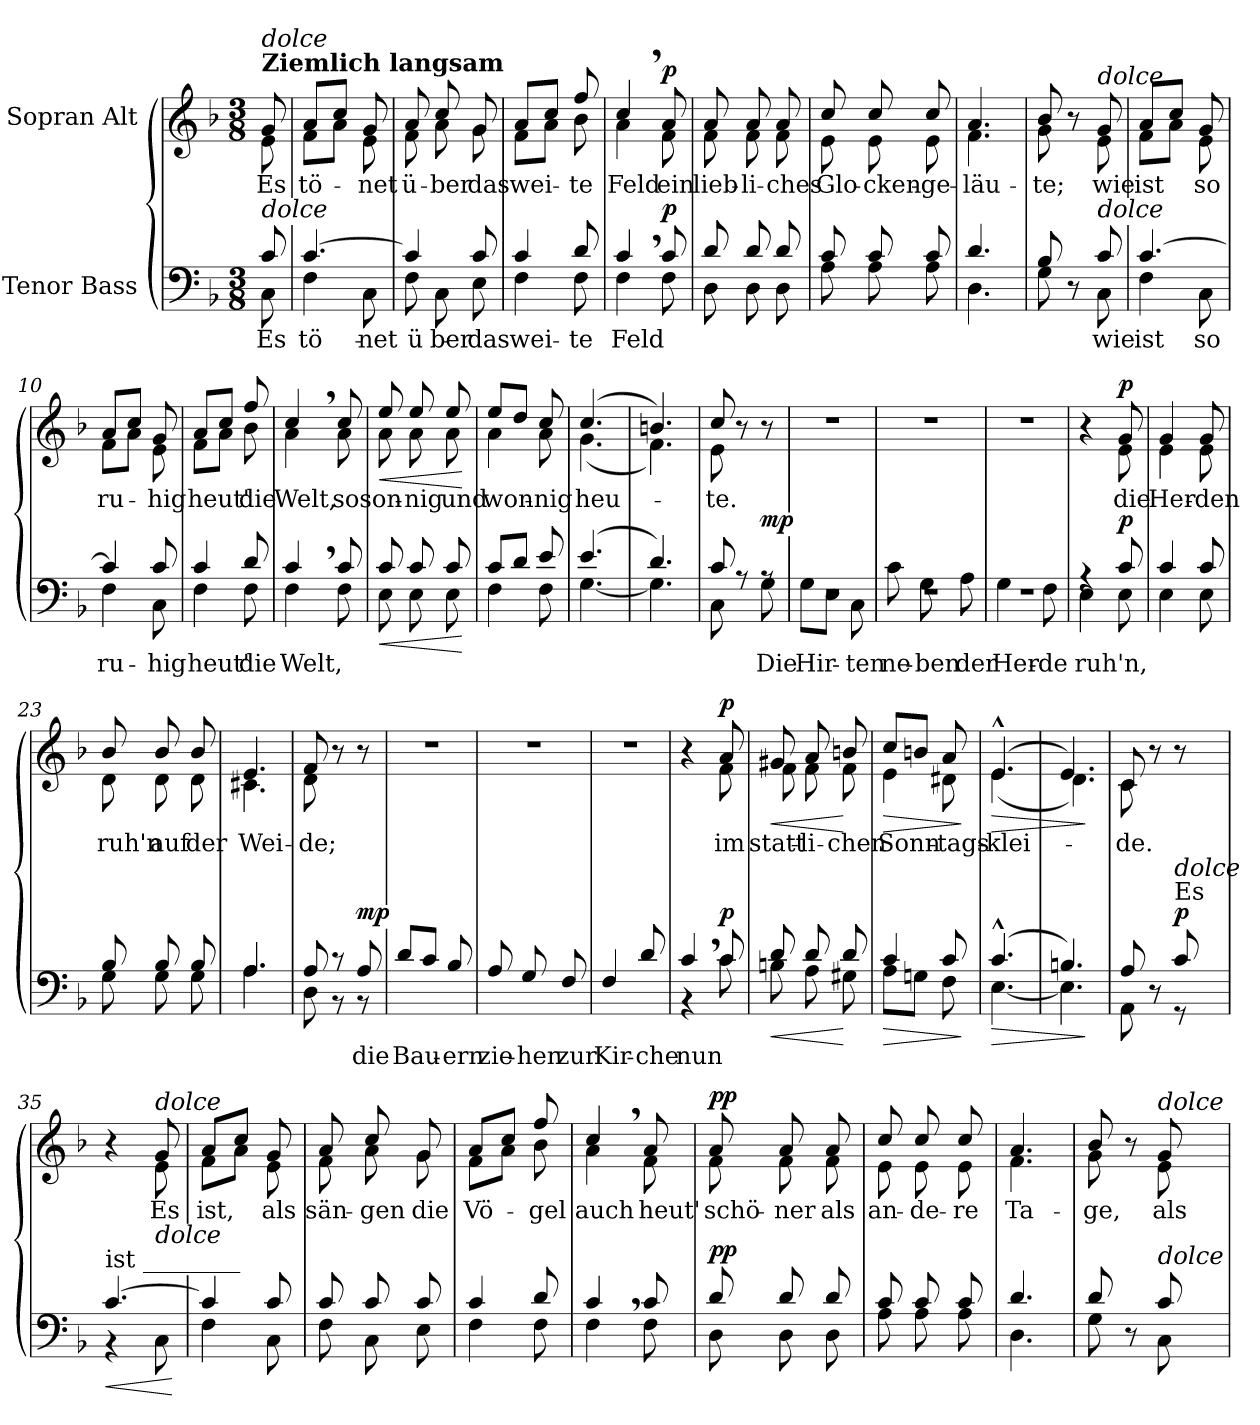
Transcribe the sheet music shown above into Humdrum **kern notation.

**kern	**text	**dynam	**kern	**text	**dynam
*part2	*part2	*part2	*part1	*part1	*part1
*staff2	*staff2	*staff2	*staff1	*staff1	*staff1
*I"Tenor Bass	*	*	*I"Sopran Alt	*	*
*clefF4	*	*	*clefG2	*	*
*k[b-]	*	*	*k[b-]	*	*
*M3/8	*	*	*M3/8	*	*
=	=	=	=	=	=
*^	*	*	*^	*	*
!	!	!	!	!LO:TX:a:B:t=Ziemlich langsam	!	!	!
!	!	!	!	!LO:TX:a:i:t=dolce	!	!	!
!LO:TX:a:i:t=dolce	!	!	!	!	!	!	!
8c/	8C\	Es	.	8g/	8e\	Es	.
=1	=1	=1	=1	=1	=1	=1	=1
[4.c/	4F\	tö-	.	8a/L	8f\L	tö-	.
.	.	.	.	8cc/J	8a\J	.	.
.	8C\	-net	.	8g/	8e\	-net	.
=2	=2	=2	=2	=2	=2	=2	=2
4c/]	8F\	ü-	.	8a/	8f\	ü-	.
.	8C\	-ber	.	8cc/	8a\	-ber	.
8c/	8E\	das	.	8g/	8g\	das	.
=3	=3	=3	=3	=3	=3	=3	=3
4c/	4F\	wei-	.	8a/L	8f\L	wei-	.
.	.	.	.	8cc/J	8a\J	.	.
8d/	8F\	-te	.	8ff/	8b-\	-te	.
=4	=4	=4	=4	=4	=4	=4	=4
4c,/	4F\	Feld	.	4cc,/	4a\	Feld	.
!	!	!	!LO:DY:a	!	!	!	!LO:DY:a
8c/	8F\	.	p	8a/	8f\	ein	p
=5	=5	=5	=5	=5	=5	=5	=5
8d/	8D\	.	.	8a/	8f\	lieb-	.
8d/	8D\	.	.	8a/	8f\	-li-	.
8d/	8D\	.	.	8a/	8f\	-ches	.
=6	=6	=6	=6	=6	=6	=6	=6
8c/	8A\	.	.	8cc/	8e\	Glo-	.
8c/	8A\	.	.	8cc/	8e\	-cken-	.
8c/	8A\	.	.	8cc/	8e\	-ge-	.
=7	=7	=7	=7	=7	=7	=7	=7
4.d/	4.D\	.	.	4.a/	4.f\	-läu-	.
!!LO:LB:g=z	!!
=8	=8	=8	=8	=8	=8	=8	=8
8B-/	8G\	.	.	8b-/	8g\	-te;	.
8r	8ryy	.	.	8r	8ryy	.	.
!	!	!	!	!LO:TX:a:i:t=dolce	!	!	!
!LO:TX:a:i:t=dolce	!	!	!	!	!	!	!
8c/	8C\	wie	.	8g/	8e\	wie	.
=9	=9	=9	=9	=9	=9	=9	=9
[4.c/	4F\	ist	.	8a/L	8f\L	ist	.
.	.	.	.	8cc/J	8a\J	.	.
.	8C\	-so	.	8g/	8e\	-so	.
=10	=10	=10	=10	=10	=10	=10	=10
4c/]	4F\	ru-	.	8a/L	8f\L	ru-	.
.	.	.	.	8cc/J	8a\J	.	.
8c/	8C\	-hig	.	8g/	8e\	-hig	.
=11	=11	=11	=11	=11	=11	=11	=11
4c/	4F\	heut'	.	8a/L	8f\L	heut'	.
.	.	.	.	8cc/J	8a\J	.	.
8d/	8F\	-die	.	8ff/	8b-\	-die	.
=12	=12	=12	=12	=12	=12	=12	=12
4c,/	4F\	Welt,	.	4cc,/	4a\	Welt,	.
8c/	8F\	.	.	8cc/	8a\	so	.
=13	=13	=13	=13	=13	=13	=13	=13
!	!	!	!LO:HP:b	!	!	!	!LO:HP:b
8c/	8E\	.	<	8ee/	8a\	son-	<
8c/	8E\	.	.	8ee/	8a\	-nig	.
8c/	8E\	.	.	8ee/	8a\	und	.
*v	*v	*	*	*	*	*	*
*	*	*	*v	*v	*	*
.	.	[	.	.	[
=14	=14	=14	=14	=14	=14
*^	*	*	*^	*	*
8c/L	4F\	.	.	8ee/L	4a\	won-	.
8d/J	.	.	.	8dd/J	.	.	.
8e/	8F\	.	.	8cc/	8a\	-nig	.
=15	=15	=15	=15	=15	=15	=15	=15
(4.e/	[4.G\	.	.	(4.cc/	(4.g\	heu-	.
=16	=16	=16	=16	=16	=16	=16	=16
4.d/)	4.G\]	.	.	4.bn/)	4.f\)	.	.
!!LO:LB:g=z	!!
=17	=17	=17	=17	=17	=17	=17	=17
8c/	8C\	.	.	8cc/	8e\	-te.	.
8rA	8ryy	.	.	8r	8ryy	.	.
!	!	!	!LO:DY:a	!	!	!	!
8rA	8G\	Die	mp	8r	8ryy	.	.
*	*	*	*	*v	*v	*	*
=18	=18	=18	=18	=18	=18	=18
4.rF	8G\L	Hir-	.	4.r	.	.
.	8E\J	.	.	.	.	.
.	8C\	-ten	.	.	.	.
=19	=19	=19	=19	=19	=19	=19
4.rF	8c\	ne-	.	4.r	.	.
.	8G\	-ben	.	.	.	.
.	8A\	der	.	.	.	.
=20	=20	=20	=20	=20	=20	=20
4.rF	4G\	Her-	.	4.r	.	.
.	8F\	-de	.	.	.	.
=21	=21	=21	=21	=21	=21	=21
*	*	*	*	*^	*	*
4rA	4E\	ruh'n,	.	4r	4ryy	.	.
!	!	!	!LO:DY:a	!	!	!	!LO:DY:a
8c/	8E\	.	p	8g/	8e\	die	p
=22	=22	=22	=22	=22	=22	=22	=22
4c/	4E\	.	.	4g/	4e\	Her-	.
8c/	8E\	.	.	8g/	8e\	-den	.
=23	=23	=23	=23	=23	=23	=23	=23
8B-/	8G\	.	.	8b-/	8d\	ruh'n	.
8B-/	8G\	.	.	8b-/	8d\	auf	.
8B-/	8G\	.	.	8b-/	8d\	der	.
=24	=24	=24	=24	=24	=24	=24	=24
4.A/	4.A\	.	.	4.e/	4.c#X\	Wei-	.
!!LO:LB:g=z	!!
=25	=25	=25	=25	=25	=25	=25	=25
8A/	8D\	.	.	8f/	8d\	-de;	.
8r	8r	.	.	8r	8ryy	.	.
!	!	!	!LO:DY:a	!	!	!	!
8A/	8r	die	mp	8r	8ryy	.	.
*	*	*	*	*v	*v	*	*
=26	=26	=26	=26	=26	=26	=26
8d/L	4.rGGyy	Bau-	.	4.r	.	.
8c/J	.	.	.	.	.	.
8B-/	.	-ern	.	.	.	.
=27	=27	=27	=27	=27	=27	=27
8A/	4.rGGyy	zie-	.	4.r	.	.
8G/	.	-hen	.	.	.	.
8F/	.	zur	.	.	.	.
=28	=28	=28	=28	=28	=28	=28
4F/	4.rGGyy	Kir-	.	4.r	.	.
8d/	.	-che	.	.	.	.
=29	=29	=29	=29	=29	=29	=29
*	*	*	*	*^	*	*
4c,/	4r	nun	.	4r	4ryy	.	.
!	!	!	!LO:DY:a	!	!	!	!LO:DY:a
8c/	8c\	.	p	8a/	8f\	im	p
=30	=30	=30	=30	=30	=30	=30	=30
!	!	!	!LO:HP:b	!	!	!	!LO:HP:b
8d/	8Bn\	.	<	8g#X/	8f\	statt-	<
8d/	8A\	.	.	8a/	8f\	-li-	.
8d/	8G#X\	.	[	8bn/	8f\	-chen	[
=31	=31	=31	=31	=31	=31	=31	=31
!	!	!	!LO:HP:b	!	!	!	!LO:HP:b
4c/	8A\L	.	>	8cc/L	4e\	Sonn-	>
.	8Gn\J	.	.	8bn/J	.	.	.
8c/	8F\	.	.	8a/	8d#X\	-tags-	.
*v	*v	*	*	*	*	*	*
*	*	*	*v	*v	*	*
.	.	]	.	.	]
=32	=32	=32	=32	=32	=32
!	!	!LO:HP:b	!	!	!LO:HP:b
*^	*	*	*^	*	*
(4.c^^/	[4.E\	.	>	(4.e^^/	(4.e\	-klei-	>
=33	=33	=33	=33	=33	=33	=33	=33
4.Bn/)	4.E\]	.	.	4.e/)	4.d\)	.	.
*v	*v	*	*	*	*	*	*
*	*	*	*v	*v	*	*
.	.	]	.	.	]
!!LO:LB:g=z
=34	=34	=34	=34	=34	=34
*^	*	*	*^	*	*
8A/	8AA\	.	.	8c/	8c\	-de.	.
8r	8ryy	.	.	8r	8ryy	.	.
!LO:TX:a:t=Es	!	!	!	!	!	!	!
!LO:TX:a:i:t=dolce	!	!	!	!	!	!	!
!	!	!	!LO:DY:a	!	!	!	!
8c/	8r	.	p	8r	8ryy	.	.
=35	=35	=35	=35	=35	=35	=35	=35
!LO:TX:a:t=ist ________	!	!	!	!	!	!	!
!	!	!	!LO:HP:b	!	!	!	!
[4.c/	4r	.	<	4r	4ryy	.	.
!	!	!	!	!LO:TX:a:i:t=dolce	!	!	!
!	!LO:TX:a:i:t=dolce	!	!	!	!	!	!
.	8C\	.	.	8g/	8e\	Es	.
*v	*v	*	*	*	*	*	*
*	*	*	*v	*v	*	*
.	.	[	.	.	.
=36	=36	=36	=36	=36	=36
*^	*	*	*^	*	*
4c/]	4F\	.	.	8a/L	8f\L	ist,	.
.	.	.	.	8cc/J	8a\J	.	.
8c/	8C\	.	.	8g/	8e\	als	.
=37	=37	=37	=37	=37	=37	=37	=37
8c/	8F\	.	.	8a/	8f\	sän-	.
8c/	8C\	.	.	8cc/	8a\	-gen	.
8c/	8E\	.	.	8g/	8g\	die	.
=38	=38	=38	=38	=38	=38	=38	=38
4c/	4F\	.	.	8a/L	8f\L	Vö-	.
.	.	.	.	8cc/J	8a\J	.	.
8d/	8F\	.	.	8ff/	8b-\	-gel	.
=39	=39	=39	=39	=39	=39	=39	=39
4c,/	4F\	.	.	4cc,/	4a\	auch	.
8c/	8F\	.	.	8a/	8f\	heut'	.
=40	=40	=40	=40	=40	=40	=40	=40
!	!	!	!LO:DY:a	!	!	!	!LO:DY:a
8d/	8D\	.	pp	8a/	8f\	schö-	pp
8d/	8D\	.	.	8a/	8f\	-ner	.
8d/	8D\	.	.	8a/	8f\	als	.
=41	=41	=41	=41	=41	=41	=41	=41
8c/	8A\	.	.	8cc/	8e\	an-	.
8c/	8A\	.	.	8cc/	8e\	-de-	.
8c/	8A\	.	.	8cc/	8e\	-re	.
=42	=42	=42	=42	=42	=42	=42	=42
4.d/	4.D\	.	.	4.a/	4.f\	Ta-	.
!!LO:PB:g=z	!!
=43	=43	=43	=43	=43	=43	=43	=43
8d/	8G\	.	.	8b-/	8g\	-ge,	.
8r	8ryy	.	.	8r	8ryy	.	.
!	!	!	!	!LO:TX:a:i:t=dolce	!	!	!
!LO:TX:a:i:t=dolce	!	!	!	!	!	!	!
8c/	8C\	.	.	8g/	8e\	als	.
*v	*v	*	*	*	*	*	*
*	*	*	*v	*v	*	*
=	=	=	=	=	=
*-	*-	*-	*-	*-	*-
